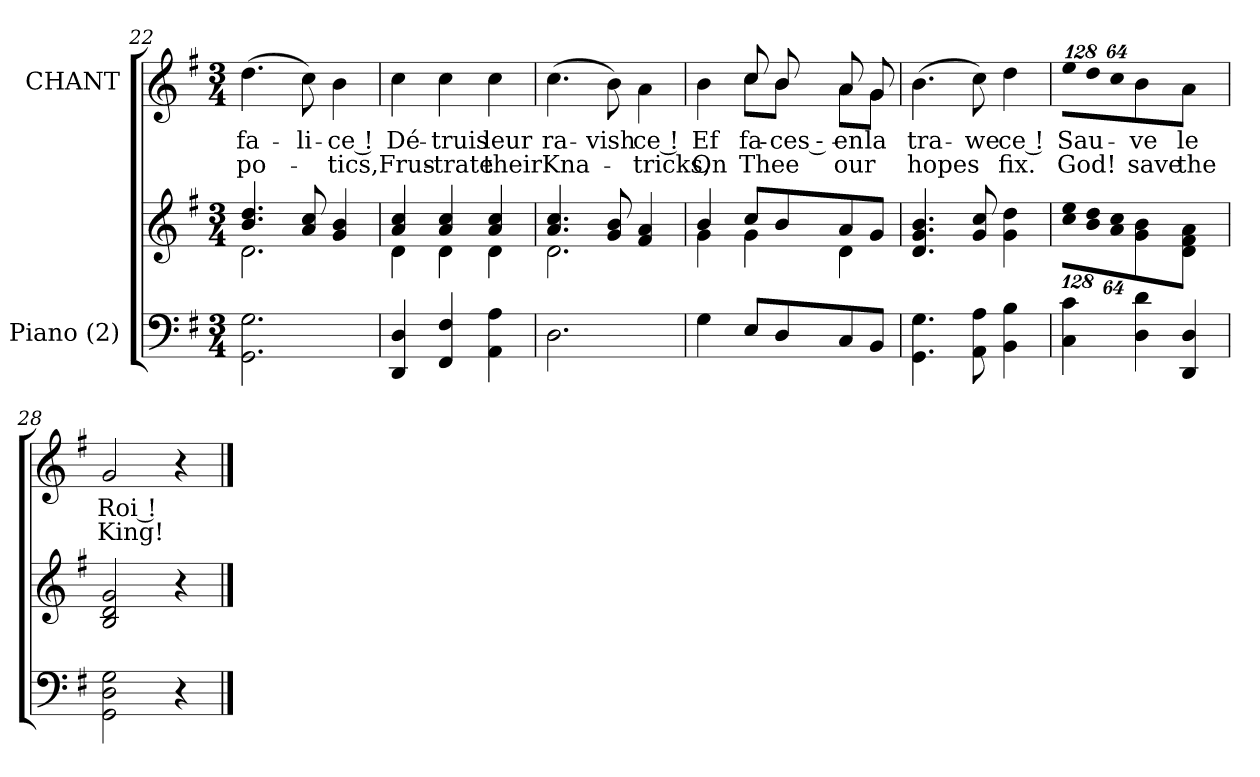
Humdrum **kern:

**kern	**kern	**kern	**text	**text
*part2	*part2	*part1	*part1	*part1
*staff3	*staff2	*staff1	*staff1	*staff1
*I"Piano (2)	*	*I"CHANT	*	*
*clefF4	*clefG2	*clefG2	*	*
*k[f#]	*k[f#]	*k[f#]	*	*
*G:	*G:	*G:	*	*
*M3/4	*M3/4	*M3/4	*	*
=22	=22	=22	=22	=22
*	*^	*	*	*
!	!	!	!	!LO:LY:b:color=#000000	!LO:LY:b:color=#000000
2.GGi\ 2.Gi	4.bi/ 4.ddi	2.di\	(4.ddi\	fa-	po-
!	!	!	!	!LO:LY:b:color=#000000	!
.	8ai/ 8cci	.	8cci\)	-li-	.
!	!	!	!	!LO:LY:b:color=#000000	!LO:LY:b:color=#000000
.	4gi/ 4bi	.	4bi\	-ce !	-tics,
=23	=23	=23	=23	=23	=23
!	!	!	!	!LO:LY:b:color=#000000	!LO:LY:b:color=#000000
4DDi/ 4Di	4ai/ 4cci	4di\	4cci\	Dé-	Frus-
!	!	!	!	!LO:LY:b:color=#000000	!LO:LY:b:color=#000000
4FF#i/ 4F#i	4ai/ 4cci	4di\	4cci\	-truis	-trate
!	!	!	!	!LO:LY:b:color=#000000	!LO:LY:b:color=#000000
4AAi\ 4Ai	4ai/ 4cci	4di\	4cci\	leur	their
=24	=24	=24	=24	=24	=24
!	!	!	!	!LO:LY:b:color=#000000	!LO:LY:b:color=#000000
2.Di\	4.ai/ 4.cci	2.di\	(4.cci\	ra-	Kna-
!	!	!	!	!LO:LY:b:color=#000000	!
.	8gi/ 8bi	.	8bi\)	-vish	.
!	!	!	!	!LO:LY:b:color=#000000	!LO:LY:b:color=#000000
.	4f#i/ 4ai	.	4ai\	-ce !	tricks,
!!LO:LB:g=z
=25	=25	=25	=25	=25	=25
!	!	!	!	!LO:LY:b:color=#000000	!LO:LY:b:color=#000000
*	*	*	*^	*	*
4Gi\	4bi/	4gi\	4ryy	4bi\	Ef-	On
!	!	!	!	!	!LO:LY:b:color=#000000	!LO:LY:b:color=#000000
8Ei/L	8cci/L	4gi\	8cci/	8cci\L	fa-	Thee
!	!	!	!	!	!LO:LY:b:color=#000000	!
8Di/	8bi/	.	8bi/	8bi\J	-ces ‑	.
!	!	!	!	!	!LO:LY:b:color=#000000	!LO:LY:b:color=#000000
8Ci/	8ai/	4di\	8ai/	8ai\L	en	our
!	!	!	!	!	!LO:LY:b:color=#000000	!
8BBi/J	8gi/J	.	8gi/	8gi\J	la	.
*	*v	*v	*	*	*	*
*	*	*v	*v	*	*
=26	=26	=26	=26	=26
*	*	*^	*	*
!	!	!	!	!LO:LY:b:color=#000000	!LO:LY:b:color=#000000
*	*	*v	*v	*	*
4.GGi\ 4.Gi	4.di/ 4.gi 4.bi	(4.bi\	tra-	hopes
!	!	!	!LO:LY:b:color=#000000	!
8AAi\ 8Ai	8gi/ 8cci	8cci\)	we	.
!	!	!	!LO:LY:b:color=#000000	!LO:LY:b:color=#000000
4BBi\ 4Bi	4gi\ 4ddi	4ddi\	-ce !	fix.
=27	=27	=27	=27	=27
*	*Xbrackettup	*	*	*
!	!LO:N:vis=8	!	!	!
*	*	*Xbrackettup	*	*
!	!	!LO:N:vis=8	!	!
!	!	!	!LO:LY:b:color=#000000	!LO:LY:b:color=#000000
4Ci\ 4ci	1024%85cci\ 1024%85eeiL	1024%85eei\L	Sau-	God!
!	!LO:N:vis=8	!LO:N:vis=8	!	!
.	1024%85bi\ 1024%85ddi	1024%85ddi\	.	.
!	!LO:N:vis=8	!LO:N:vis=8	!	!
.	512%43ai\ 512%43cciJ	512%43cci\J	.	.
!	!	!	!LO:LY:b:color=#000000	!LO:LY:b:color=#000000
4Di\ 4di	4gi/ 4bi	4bi\	-ve	save
!	!	!	!LO:LY:b:color=#000000	!LO:LY:b:color=#000000
4DDi/ 4Di	4di/ 4f#i 4ai	4ai\	le	the
=28	=28	=28	=28	=28
!	!	!	!LO:LY:b:color=#000000	!LO:LY:b:color=#000000
2GGi\ 2Di 2Gi	2Bi/ 2di 2gi	2gi/	Roi !	King!
4r	4r	4r	.	.
==	==	==	==	==
*-	*-	*-	*-	*-
